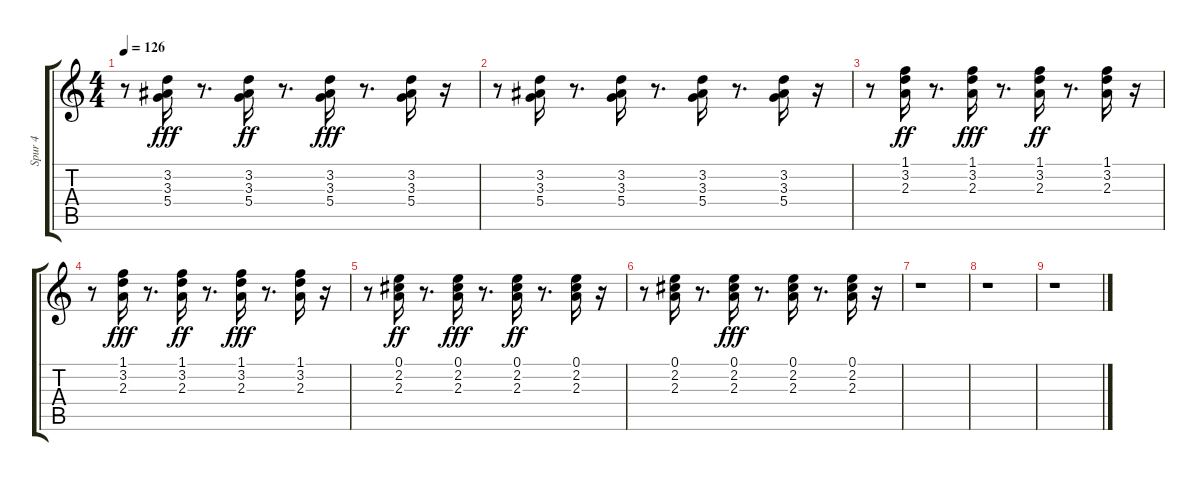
\track ("Spur 4" "Spur 4") {instrument slapbass2}
\staff {score tabs}
\tuning (E4 B3 G3 D3 A2 E2) {hide}
\ts (4 4)
\tempo 126
\clef g2
\ks c
r.8{dy fff} (3.2 3.3 5.4).16 r.8{d} (3.2 3.3 5.4).16{dy ff} r.8{d} (3.2 3.3 5.4).16{dy fff} r.8{d} (3.2 3.3 5.4).16 r.16 |
r.8 (3.2 3.3 5.4).16 r.8{d} (3.2 3.3 5.4).16 r.8{d} (3.2 3.3 5.4).16 r.8{d} (3.2 3.3 5.4).16 r.16 |
r.8 (1.1 3.2 2.3).16{dy ff} r.8{d} (1.1 3.2 2.3).16{dy fff} r.8{d} (1.1 3.2 2.3).16{dy ff} r.8{d} (1.1 3.2 2.3).16 r.16 |
r.8 (1.1 3.2 2.3).16{dy fff} r.8{d} (1.1 3.2 2.3).16{dy ff} r.8{d} (1.1 3.2 2.3).16{dy fff} r.8{d} (1.1 3.2 2.3).16 r.16 |
r.8 (0.1 2.2 2.3).16{dy ff} r.8{d} (0.1 2.2 2.3).16{dy fff} r.8{d} (0.1 2.2 2.3).16{dy ff} r.8{d} (0.1 2.2 2.3).16 r.16 |
r.8 (0.1 2.2 2.3).16 r.8{d} (0.1 2.2 2.3).16{dy fff} r.8{d} (0.1 2.2 2.3).16 r.8{d} (0.1 2.2 2.3).16 r.16 |
r.1 |
r.1 |
r.1
